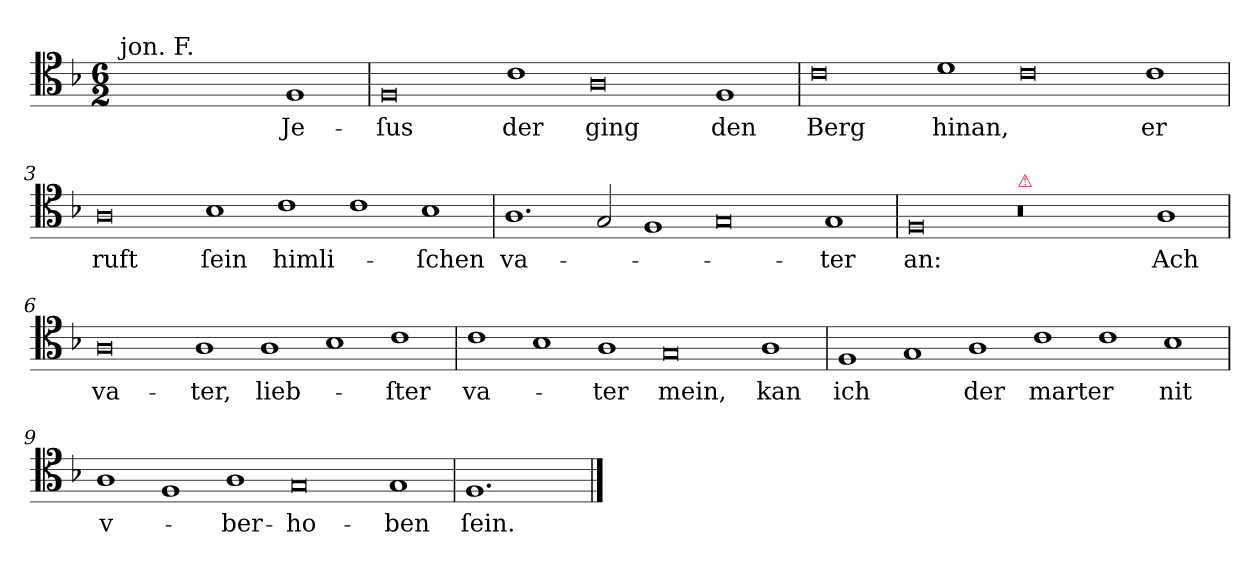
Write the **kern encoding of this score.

**kern	**text
*part1	*part1
*staff1	*staff1
*clefC4	*
*k[b-]	*
*F:ion	*
*M6/2	*
=	=
!LO:TX:a:t=jon. F.	!
!LO:N:vis=1	!
2ryy	.
!LO:N:vis=1	!
2ryy	.
!LO:N:vis=1	!
2F	Je-
=1	=1
!LO:N:vis=0	!
1F	-ſus
!LO:N:vis=1	!
2c	der
!LO:N:vis=0	!
1A	ging
!LO:N:vis=1	!
2F	den
=2	=2
!LO:N:vis=0	!
1c	Berg
!LO:N:vis=1	!
2d	hinan,
!LO:N:vis=0	!
1c	.
!LO:N:vis=1	!
2c	er
=3	=3
!LO:N:vis=0	!
1A	ruft
!LO:N:vis=1	!
2B-	ſein
!LO:N:vis=1	!
2c	himli-
!LO:N:vis=1	!
2c	.
!LO:N:vis=1	!
2B-	-ſchen
=4	=4
!LO:N:vis=1.	!
2.A	va-
!LO:N:vis=2	!
4G	.
!LO:N:vis=1	!
2F	.
!LO:N:vis=0	!
1G	.
!LO:N:vis=1	!
2G	-ter
=5	=5
!LO:N:vis=0	!
1F	an:
!LO:TX:a:color=crimson:t=⚠	!
!LO:N:vis=0	!
1.r	.
!LO:N:vis=1	!
2A	Ach
=6	=6
!LO:N:vis=0	!
1A	va-
!LO:N:vis=1	!
2A	-ter,
!LO:N:vis=1	!
2A	lieb-
!LO:N:vis=1	!
2B-	.
!LO:N:vis=1	!
2c	-ſter
=7	=7
!LO:N:vis=1	!
2c	va-
!LO:N:vis=1	!
2B-	.
!LO:N:vis=1	!
2A	-ter
!LO:N:vis=0	!
1G	mein,
!LO:N:vis=1	!
2A	kan
=8	=8
!LO:N:vis=1	!
2F	ich
!LO:N:vis=1	!
2G	.
!LO:N:vis=1	!
2A	der
!LO:N:vis=1	!
2c	marter
!LO:N:vis=1	!
2c	.
!LO:N:vis=1	!
2B-	nit
=9	=9
!LO:N:vis=1	!
2A	v-
!LO:N:vis=1	!
2F	.
!LO:N:vis=1	!
2A	-ber-
!LO:N:vis=0	!
1G	-ho-
!LO:N:vis=1	!
2G	-ben
=10	=10
1.F/	ſein.
==	==
*-	*-
